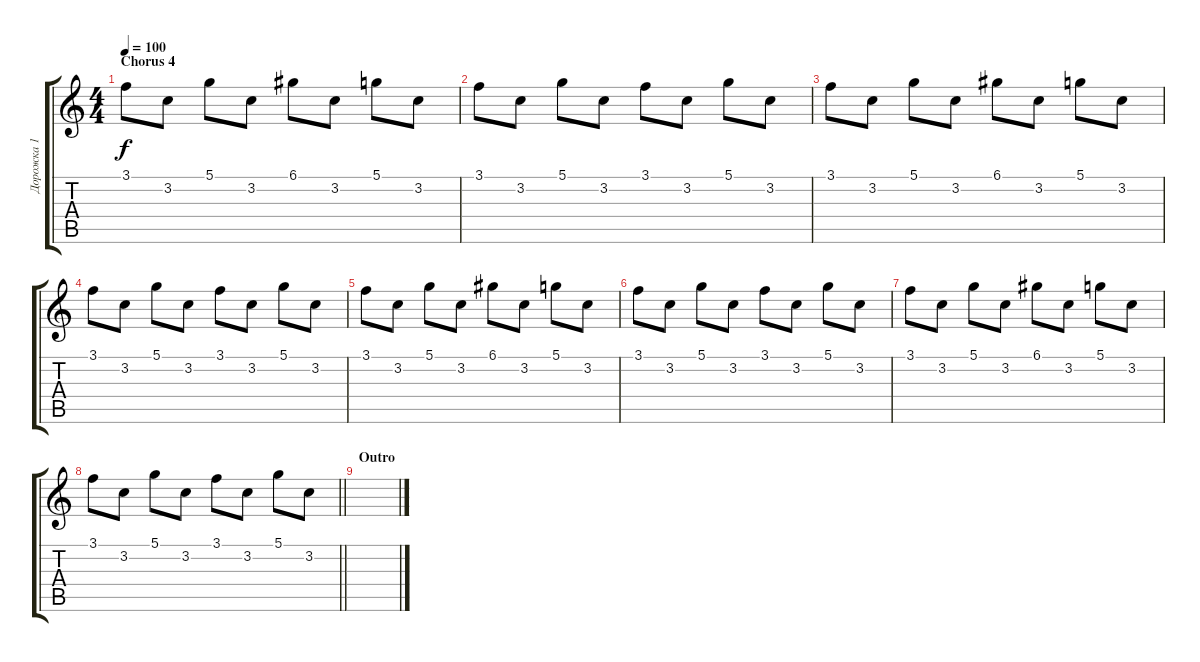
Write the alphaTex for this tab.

\track ("Дорожка 1" "Дорожка 1") {instrument distortionguitar}
\staff {score tabs}
\tuning (D4 A3 F3 C3 G2 C2) {hide}
\ts (4 4)
\section ("" "Chorus 4")
\tempo 100
\clef g2
\ks c
3.1.8{dy f} 3.2.8 5.1.8 3.2.8 6.1.8 3.2.8 5.1.8 3.2.8 |
3.1.8 3.2.8 5.1.8 3.2.8 3.1.8 3.2.8 5.1.8 3.2.8 |
3.1.8 3.2.8 5.1.8 3.2.8 6.1.8 3.2.8 5.1.8 3.2.8 |
3.1.8 3.2.8 5.1.8 3.2.8 3.1.8 3.2.8 5.1.8 3.2.8 |
3.1.8 3.2.8 5.1.8 3.2.8 6.1.8 3.2.8 5.1.8 3.2.8 |
3.1.8 3.2.8 5.1.8 3.2.8 3.1.8 3.2.8 5.1.8 3.2.8 |
3.1.8 3.2.8 5.1.8 3.2.8 6.1.8 3.2.8 5.1.8 3.2.8 |
\barLineRight lightlight
3.1.8 3.2.8 5.1.8 3.2.8 3.1.8 3.2.8 5.1.8 3.2.8 |
\section ("" "Outro")
